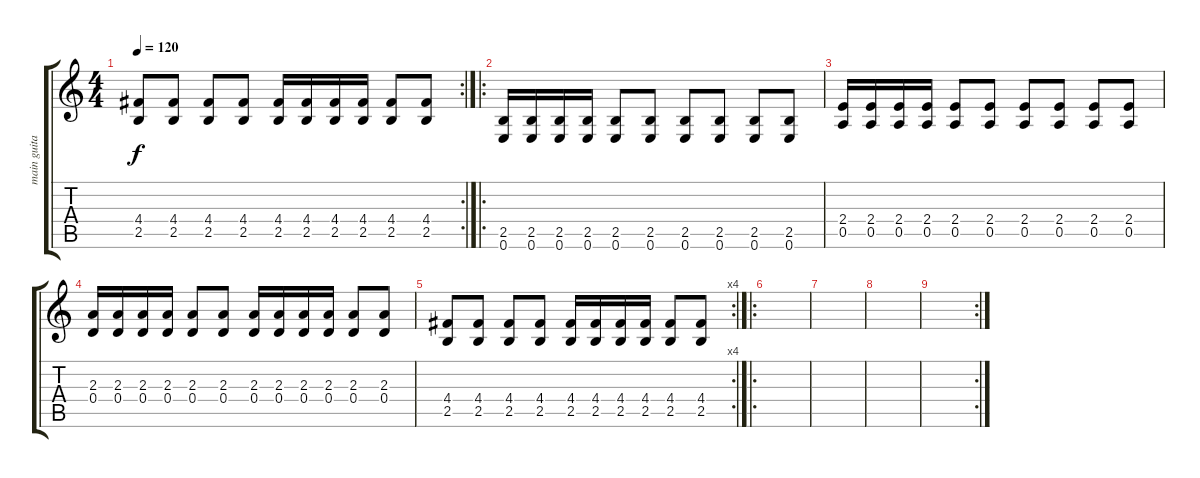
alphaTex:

\track ("main guitar" "main guita") {instrument distortionguitar}
\staff {score tabs}
\tuning (E4 B3 G3 D3 A2 E2) {hide}
\rc 2
\ts (4 4)
\tempo 120
\clef g2
\ks c
(4.4 2.5).8{dy f} (4.4 2.5).8 (4.4 2.5).8 (4.4 2.5).8 (4.4 2.5).16 (4.4 2.5).16 (4.4 2.5).16 (4.4 2.5).16 (4.4 2.5).8 (4.4 2.5).8 |
\ro
(2.5 0.6).16{volume 16 balance 8 instrument distortionguitar} (2.5 0.6).16 (2.5 0.6).16 (2.5 0.6).16 (2.5 0.6).8 (2.5 0.6).8 (2.5 0.6).8 (2.5 0.6).8 (2.5 0.6).8 (2.5 0.6).8 |
(2.4 0.5).16 (2.4 0.5).16 (2.4 0.5).16 (2.4 0.5).16 (2.4 0.5).8 (2.4 0.5).8 (2.4 0.5).8 (2.4 0.5).8 (2.4 0.5).8 (2.4 0.5).8 |
(2.3 0.4).16 (2.3 0.4).16 (2.3 0.4).16 (2.3 0.4).16 (2.3 0.4).8 (2.3 0.4).8 (2.3 0.4).16 (2.3 0.4).16 (2.3 0.4).16 (2.3 0.4).16 (2.3 0.4).8 (2.3 0.4).8 |
\rc 4
(4.4 2.5).8 (4.4 2.5).8 (4.4 2.5).8 (4.4 2.5).8 (4.4 2.5).16 (4.4 2.5).16 (4.4 2.5).16 (4.4 2.5).16 (4.4 2.5).8 (4.4 2.5).8 |
\ro
|
|
|
\rc 2
